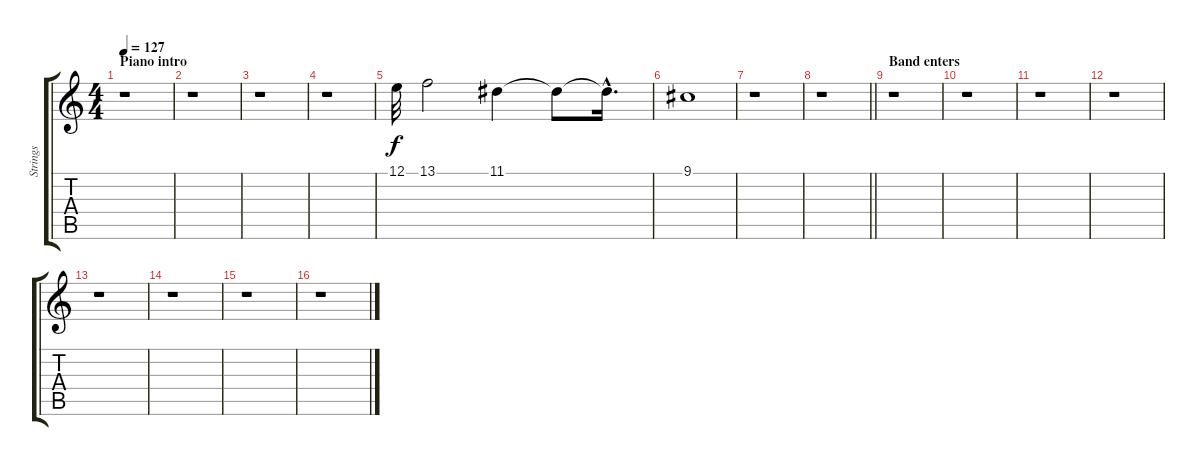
\track ("Strings" "Strings") {instrument piccolo}
\staff {score tabs}
\tuning (E4 B3 G3 D3 A2 E2) {hide}
\ts (4 4)
\section ("" "Piano intro")
\tempo 127
\clef g2
\ks c
r.1{dy f instrument piccolo} |
r.1 |
r.1 |
r.1 |
12.1.32 13.1.2 11.1.4 11.1{t}.8 11.1{hac t}.16{d} |
9.1.1 |
r.1 |
\barLineRight lightlight
r.1 |
\section ("" "Band enters")
r.1 |
r.1 |
r.1 |
r.1 |
r.1 |
r.1 |
r.1 |
r.1
